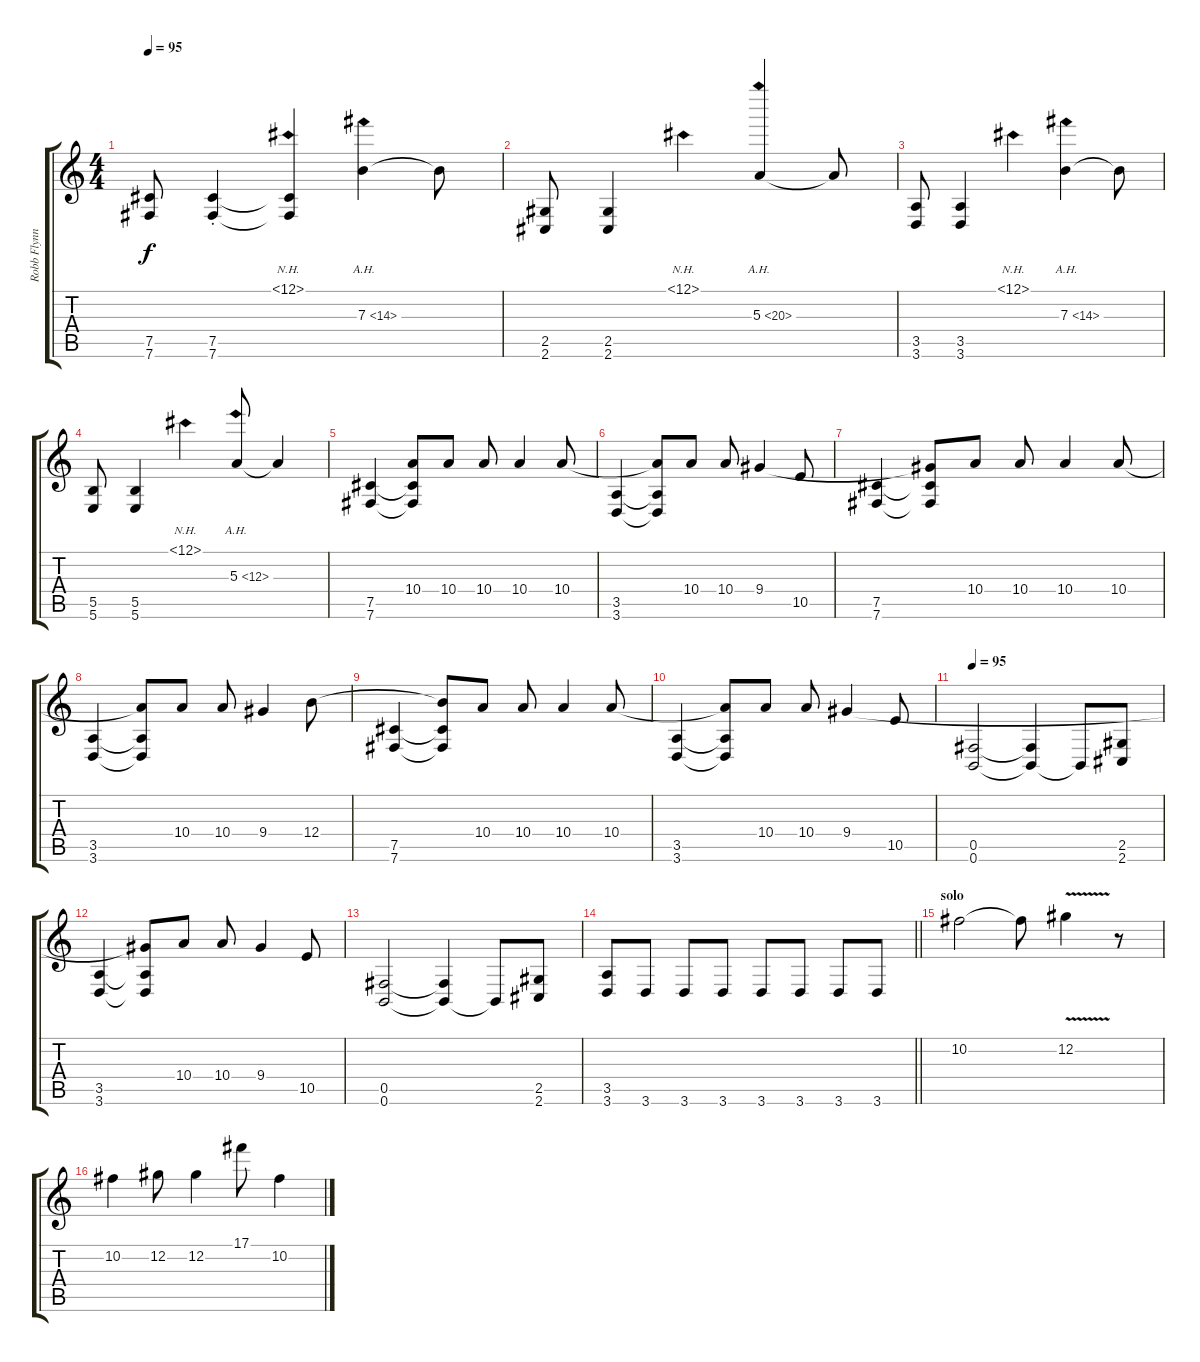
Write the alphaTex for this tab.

\track ("Robb Flynn" "Robb Flynn") {instrument distortionguitar}
\staff {score tabs}
\tuning (Db4 Ab3 E3 B2 Gb2 B1) {hide}
\ts (4 4)
\tempo 95
\clef g2
\ks c
(7.5 7.6).8{dy f} (7.5{st} 7.6{st}).4 (12.1{nh} 7.5{t} 7.6{t}).4 7.3{ah 7}.4 7.3{t}.8 |
(2.5 2.6).8 (2.5 2.6).4 12.1{nh}.4 5.3{ah 15}.4 5.3{t}.8 |
(3.5 3.6).8 (3.5 3.6).4 12.1{nh}.4 7.3{ah 7}.4 7.3{t}.8 |
(5.5 5.6).8 (5.5 5.6).4 12.1{nh}.4 5.3{ah 7}.8 5.3{t}.4 |
(7.5 7.6).4 (10.4 7.5{t} 7.6{t}).8 10.4.8 10.4.8 10.4.4 10.4.8 |
(3.5 3.6).4 (10.4{t} 3.5{t} 3.6{t}).8 10.4.8 10.4.8 9.4.4 10.5.8 |
(7.5 7.6).4 (9.4{t} 7.5{t} 7.6{t}).8 10.4.8 10.4.8 10.4.4 10.4.8 |
(3.5 3.6).4 (10.4{t} 3.5{t} 3.6{t}).8 10.4.8 10.4.8 9.4.4 12.4.8 |
(7.5 7.6).4 (12.4{t} 7.5{t} 7.6{t}).8 10.4.8 10.4.8 10.4.4 10.4.8 |
(3.5 3.6).4 (10.4{t} 3.5{t} 3.6{t}).8 10.4.8 10.4.8 9.4.4 10.5.8 |
\tempo 95
(0.5 0.6).2 (0.5{t} 0.6{t}).4 0.6{t}.8 (2.5 2.6).8 |
(3.5 3.6).4 (9.4{t} 3.5{t} 3.6{t}).8 10.4.8 10.4.8 9.4.4 10.5.8 |
(0.5 0.6).2 (0.5{t} 0.6{t}).4 0.6{t}.8 (2.5 2.6).8 |
\barLineRight lightlight
(3.5 3.6).8 3.6.8 3.6.8 3.6.8 3.6.8 3.6.8 3.6.8 3.6.8 |
\section ("" "solo")
10.2.2 10.2{t}.8 12.2{v}.4 r.8 |
10.2.4 12.2.8 12.2.4 17.1.8 10.2.4
